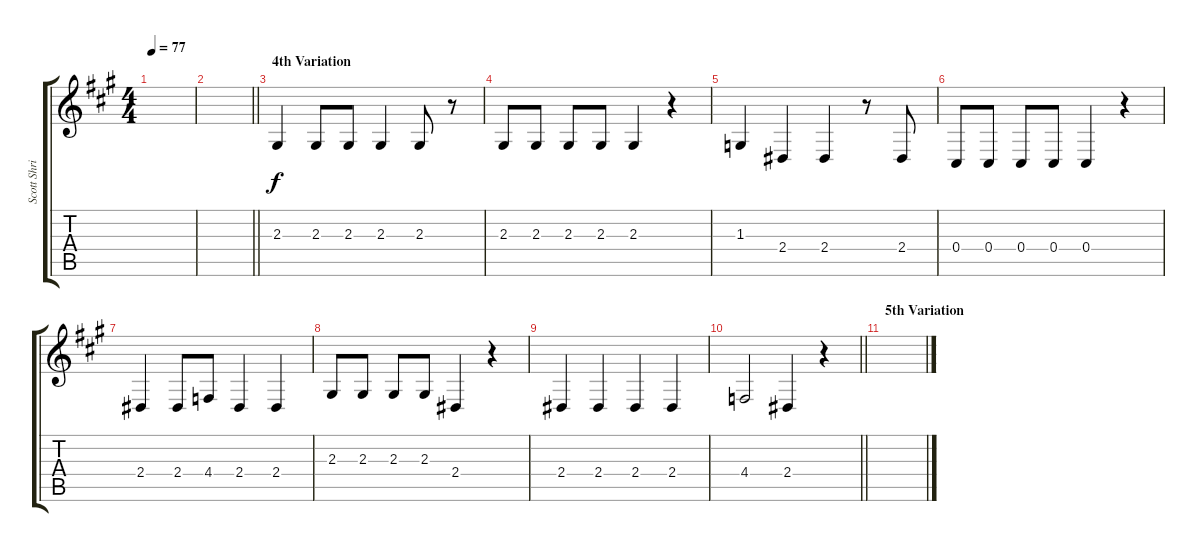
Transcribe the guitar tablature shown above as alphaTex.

\track ("Scott Shriner" "Scott Shri") {instrument lead1square bank 1}
\staff {score tabs}
\tuning (Eb4 Bb3 Gb3 Db3 Ab2 Eb2) {hide}
\ts (4 4)
\tempo 77
\clef g2
\ks a
|
\barLineRight lightlight
|
\section ("" "4th Variation")
2.3.4{volume 7} 2.3.8 2.3.8 2.3.4 2.3.8 r.8 |
2.3.8 2.3.8 2.3.8 2.3.8 2.3.4 r.4 |
1.3.4 2.4.4 2.4.4 r.8 2.4.8 |
0.4.8 0.4.8 0.4.8 0.4.8 0.4.4 r.4 |
2.4.4 2.4.8 4.4.8 2.4.4 2.4.4 |
2.3.8 2.3.8 2.3.8 2.3.8 2.4.4 r.4 |
2.4.4 2.4.4 2.4.4 2.4.4 |
\barLineRight lightlight
4.4.2 2.4.4 r.4 |
\section ("" "5th Variation")
